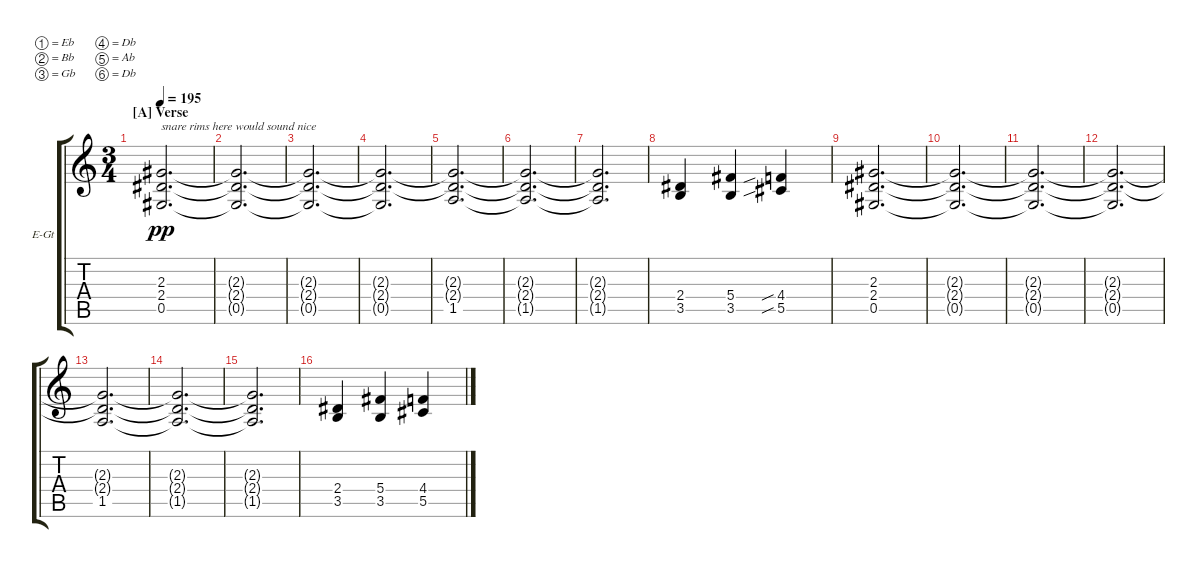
\bracketExtendMode groupsimilarinstruments
\firstSystemTrackNameOrientation horizontal
\otherSystemsTrackNameOrientation horizontal
\track ("Electric Guitar 2" "E-Gt") {instrument distortionguitar}
\staff {score tabs}
\tuning (Eb4 Bb3 Gb3 Db3 Ab2 Db2)
\ts (3 4)
\section ("A" "Verse")
\tempo 195
\clef g2
\ks c
(0.5 2.4 2.3).2{d txt "snare rims here would sound nice" dy pp} |
(0.5{t} 2.4{t} 2.3{t}).2{d} |
(0.5{t} 2.4{t} 2.3{t}).2{d} |
(2.3{t} 2.4{t} 0.5{t}).2{d} |
(2.3{t} 2.4{t} 1.5).2{d} |
(1.5{t} 2.4{t} 2.3{t}).2{d} |
(2.3{t} 2.4{t} 1.5{t}).2{d} |
(3.5 2.4).4 (3.5 5.4).4 (5.5{sib} 4.4{sib}).4 |
(0.5 2.4 2.3).2{d} |
(0.5{t} 2.4{t} 2.3{t}).2{d} |
(0.5{t} 2.4{t} 2.3{t}).2{d} |
(2.3{t} 2.4{t} 0.5{t}).2{d} |
(2.3{t} 2.4{t} 1.5).2{d} |
(1.5{t} 2.4{t} 2.3{t}).2{d} |
(2.3{t} 2.4{t} 1.5{t}).2{d} |
(3.5 2.4).4 (3.5 5.4).4 (5.5 4.4).4
